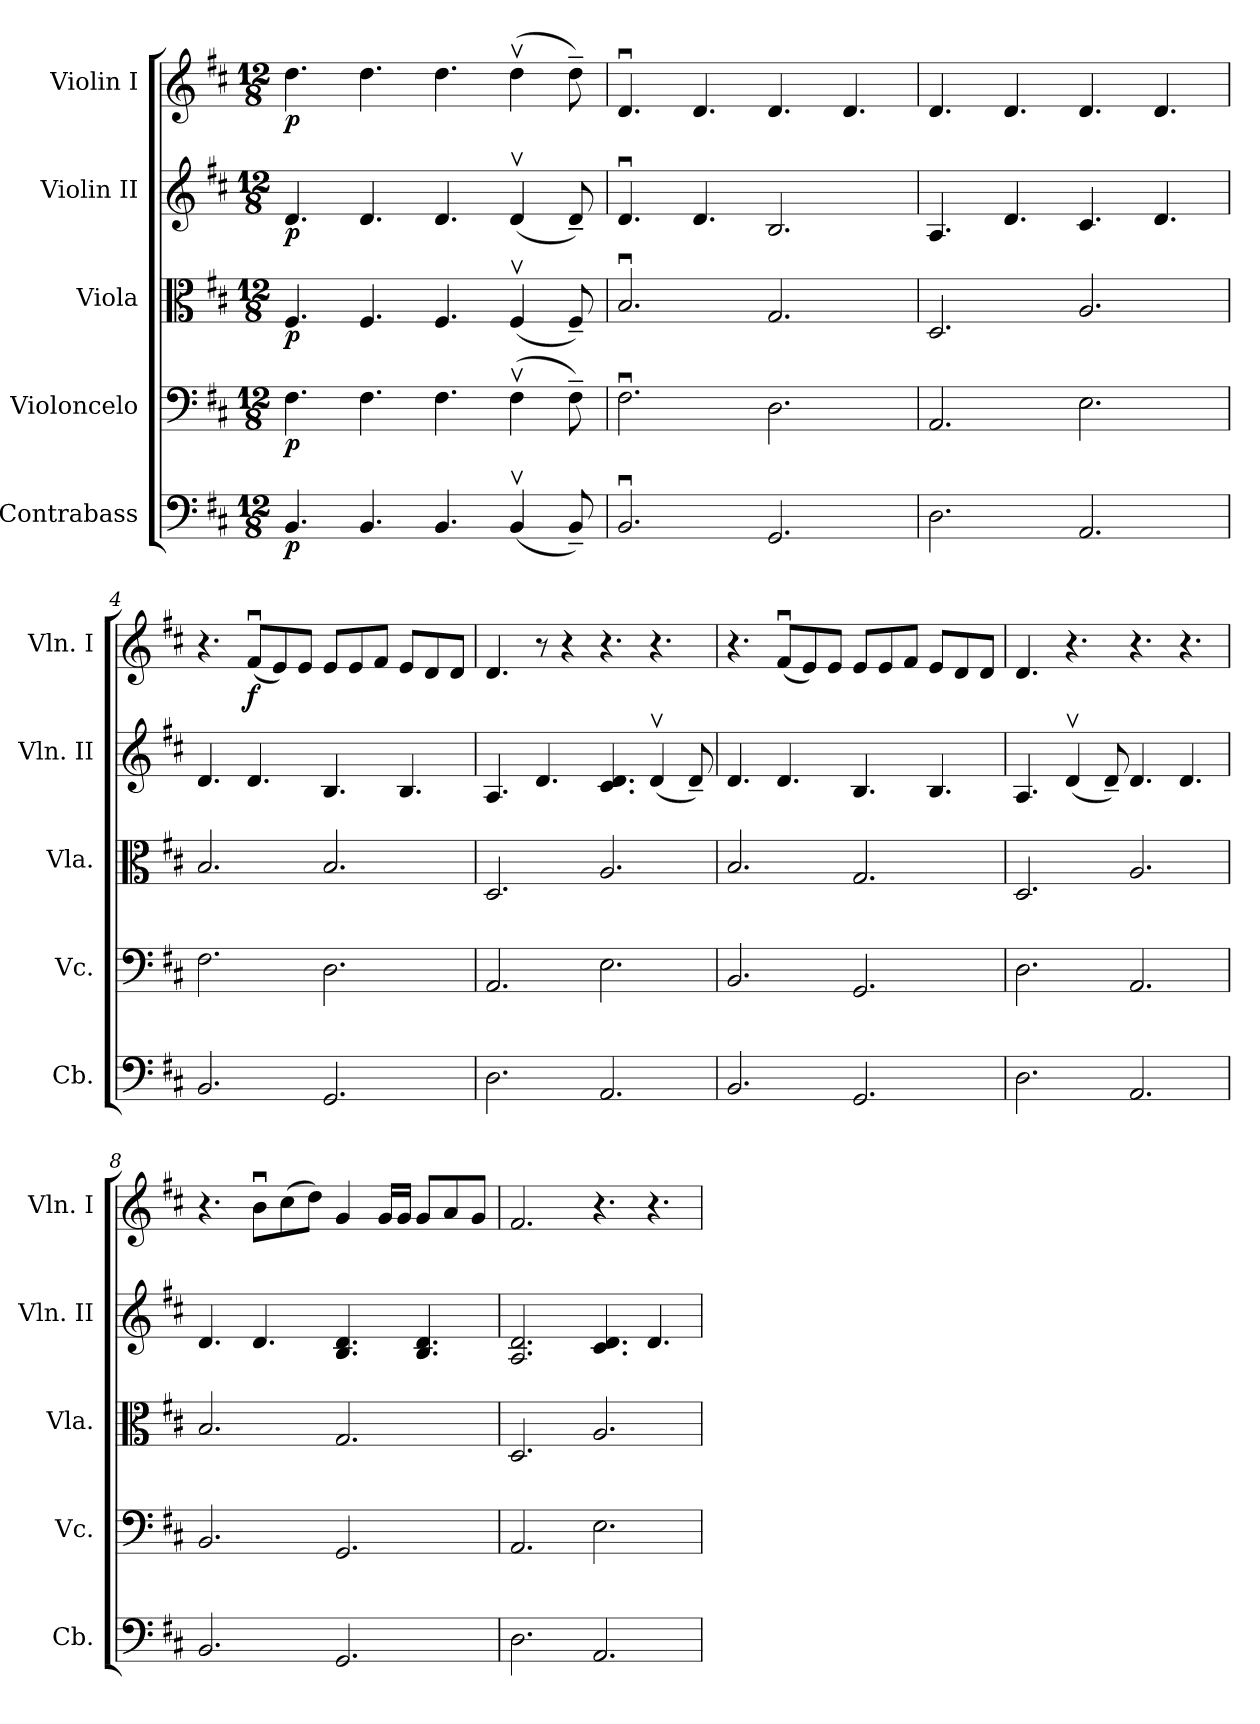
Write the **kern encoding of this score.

**kern	**dynam	**kern	**dynam	**kern	**dynam	**kern	**dynam	**kern	**dynam
*part5	*part5	*part4	*part4	*part3	*part3	*part2	*part2	*part1	*part1
*staff5	*staff5	*staff4	*staff4	*staff3	*staff3	*staff2	*staff2	*staff1	*staff1
*I"Contrabass	*	*I"Violoncelo	*	*I"Viola	*	*I"Violin II	*	*I"Violin I	*
*I'Cb.	*	*I'Vc.	*	*I'Vla.	*	*I'Vln. II	*	*I'Vln. I	*
*clefF4	*	*clefF4	*	*clefC3	*	*clefG2	*	*clefG2	*
*ITrd7c12	*	*	*	*	*	*	*	*	*
*k[f#c#]	*	*k[f#c#]	*	*k[f#c#]	*	*k[f#c#]	*	*k[f#c#]	*
*D:	*	*D:	*	*D:	*	*D:	*	*D:	*
*M12/8	*	*M12/8	*	*M12/8	*	*M12/8	*	*M12/8	*
*MM72	*	*MM72	*	*MM72	*	*MM72	*	*MM72	*
=1	=1	=1	=1	=1	=1	=1	=1	=1	=1
!	!LO:DY:b	!	!LO:DY:b	!	!LO:DY:b	!	!LO:DY:b	!	!LO:DY:b
4.BBB/	p	4.F#\	p	4.F#/	p	4.d/	p	4.dd\	p
4.BBB/	.	4.F#\	.	4.F#/	.	4.d/	.	4.dd\	.
4.BBB/	.	4.F#\	.	4.F#/	.	4.d/	.	4.dd\	.
(4BBBv/	.	(4F#v\	.	(4F#v/	.	(4dv/	.	(4ddv\	.
8BBB~/)	.	8F#~\)	.	8F#~/)	.	8d~/)	.	8dd~\)	.
=2	=2	=2	=2	=2	=2	=2	=2	=2	=2
2.BBBu/	.	2.F#u\	.	2.Bu/	.	4.du/	.	4.du/	.
.	.	.	.	.	.	4.d/	.	4.d/	.
2.GGG/	.	2.D\	.	2.G/	.	2.B/	.	4.d/	.
.	.	.	.	.	.	.	.	4.d/	.
=3	=3	=3	=3	=3	=3	=3	=3	=3	=3
2.DD\	.	2.AA/	.	2.D/	.	4.A/	.	4.d/	.
.	.	.	.	.	.	4.d/	.	4.d/	.
2.AAA/	.	2.E\	.	2.A/	.	4.c#/	.	4.d/	.
.	.	.	.	.	.	4.d/	.	4.d/	.
=4	=4	=4	=4	=4	=4	=4	=4	=4	=4
2.BBB/	.	2.F#\	.	2.B/	.	4.d/	.	4.r	.
!	!	!	!	!	!	!	!	!	!LO:DY:b
.	.	.	.	.	.	4.d/	.	(8f#u/L	f
.	.	.	.	.	.	.	.	8e/)	.
.	.	.	.	.	.	.	.	8e/J	.
2.GGG/	.	2.D\	.	2.B/	.	4.B/	.	8e/L	.
.	.	.	.	.	.	.	.	8e/	.
.	.	.	.	.	.	.	.	8f#/J	.
.	.	.	.	.	.	4.B/	.	8e/L	.
.	.	.	.	.	.	.	.	8d/	.
.	.	.	.	.	.	.	.	8d/J	.
!!LO:LB:g=z
=5	=5	=5	=5	=5	=5	=5	=5	=5	=5
2.DD\	.	2.AA/	.	2.D/	.	4.A/	.	4.d/	.
.	.	.	.	.	.	4.d/	.	8r	.
.	.	.	.	.	.	.	.	4r	.
2.AAA/	.	2.E\	.	2.A/	.	4.c#/ 4.d/	.	4.r	.
.	.	.	.	.	.	(4dv/	.	4.r	.
.	.	.	.	.	.	8d~/)	.	.	.
=6	=6	=6	=6	=6	=6	=6	=6	=6	=6
2.BBB/	.	2.BB/	.	2.B/	.	4.d/	.	4.r	.
.	.	.	.	.	.	4.d/	.	(8f#u/L	.
.	.	.	.	.	.	.	.	8e/)	.
.	.	.	.	.	.	.	.	8e/J	.
2.GGG/	.	2.GG/	.	2.G/	.	4.B/	.	8e/L	.
.	.	.	.	.	.	.	.	8e/	.
.	.	.	.	.	.	.	.	8f#/J	.
.	.	.	.	.	.	4.B/	.	8e/L	.
.	.	.	.	.	.	.	.	8d/	.
.	.	.	.	.	.	.	.	8d/J	.
=7	=7	=7	=7	=7	=7	=7	=7	=7	=7
2.DD\	.	2.D\	.	2.D/	.	4.A/	.	4.d/	.
.	.	.	.	.	.	(4dv/	.	4.r	.
.	.	.	.	.	.	8d~/)	.	.	.
2.AAA/	.	2.AA/	.	2.A/	.	4.d/	.	4.r	.
.	.	.	.	.	.	4.d/	.	4.r	.
=8	=8	=8	=8	=8	=8	=8	=8	=8	=8
2.BBB/	.	2.BB/	.	2.B/	.	4.d/	.	4.r	.
.	.	.	.	.	.	4.d/	.	8bu\L	.
.	.	.	.	.	.	.	.	(8cc#\	.
.	.	.	.	.	.	.	.	8dd\J)	.
2.GGG/	.	2.GG/	.	2.G/	.	4.B/ 4.d/	.	4g/	.
.	.	.	.	.	.	.	.	16g/LL	.
.	.	.	.	.	.	.	.	16g/JJ	.
.	.	.	.	.	.	4.B/ 4.d/	.	8g/L	.
.	.	.	.	.	.	.	.	8a/	.
.	.	.	.	.	.	.	.	8g/J	.
!!LO:LB:g=z
=9	=9	=9	=9	=9	=9	=9	=9	=9	=9
2.DD\	.	2.AA/	.	2.D/	.	2.A/ 2.d/	.	2.f#/	.
2.AAA/	.	2.E\	.	2.A/	.	4.c#/ 4.d/	.	4.r	.
.	.	.	.	.	.	4.d/	.	4.r	.
=	=	=	=	=	=	=	=	=	=
*-	*-	*-	*-	*-	*-	*-	*-	*-	*-
